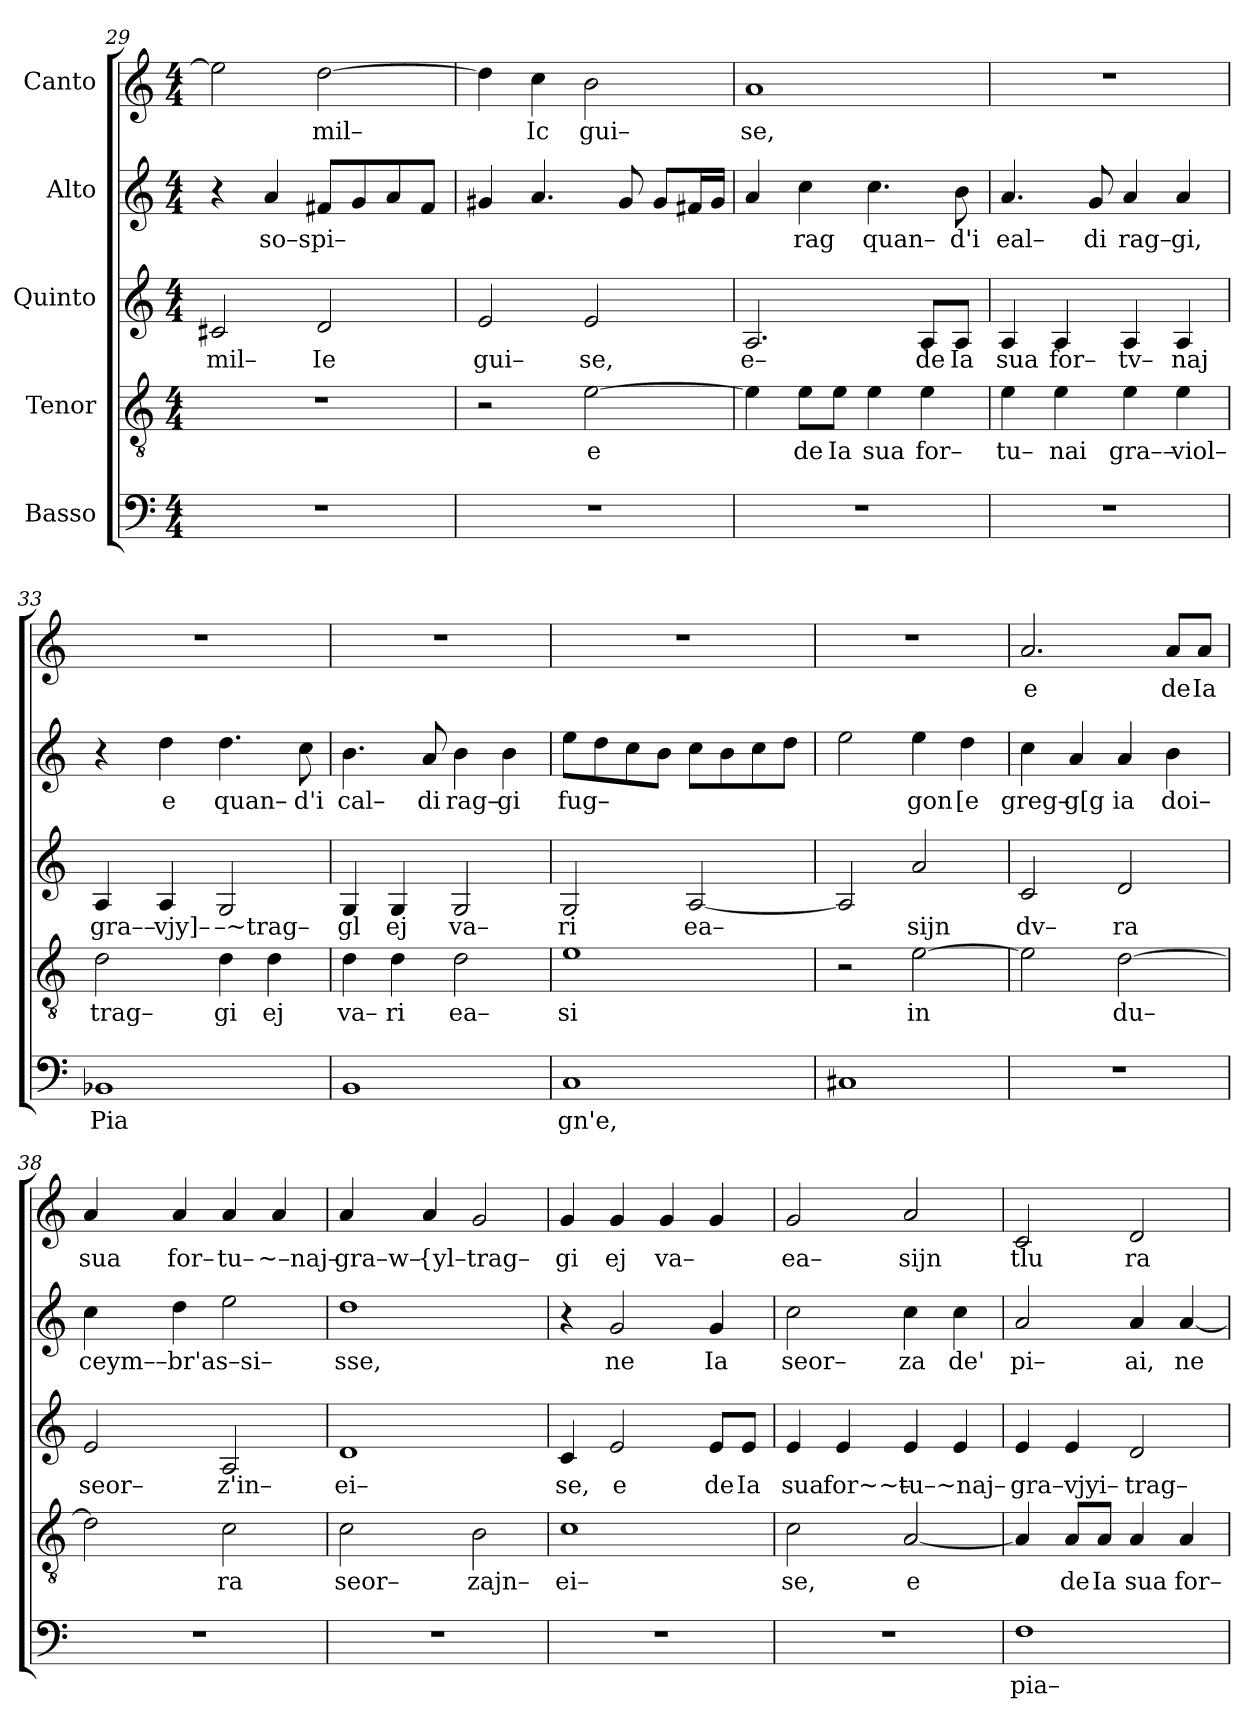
**kern	**text	**kern	**text	**kern	**text	**kern	**text	**kern	**text
*part5	*part5	*part4	*part4	*part3	*part3	*part2	*part2	*part1	*part1
*staff5	*staff5	*staff4	*staff4	*staff3	*staff3	*staff2	*staff2	*staff1	*staff1
*I"Basso	*	*I"Tenor	*	*I"Quinto	*	*I"Alto	*	*I"Canto	*
*clefF4	*	*clefGv2	*	*clefG2	*	*clefG2	*	*clefG2	*
*k[]	*	*k[]	*	*k[]	*	*k[]	*	*k[]	*
*M4/4	*	*M4/4	*	*M4/4	*	*M4/4	*	*M4/4	*
=29	=29	=29	=29	=29	=29	=29	=29	=29	=29
!	!	!	!	!	!LO:LY:b	!	!	!	!
1r	.	1r	.	2c#X/	mil–	4r	.	2ee\]	.
!	!	!	!	!	!	!	!LO:LY:b	!	!
.	.	.	.	.	.	4a/	so–spi–	.	.
!	!	!	!	!	!LO:LY:b	!	!	!	!LO:LY:b
.	.	.	.	2d/	Ie	8f#X/L	.	[2dd\	mil–
.	.	.	.	.	.	8g/	.	.	.
.	.	.	.	.	.	8a/	.	.	.
.	.	.	.	.	.	8f#/J	.	.	.
=30	=30	=30	=30	=30	=30	=30	=30	=30	=30
!	!	!	!	!	!LO:LY:b	!	!	!	!
1r	.	2r	.	2e/	gui–	4g#X/	.	4dd\]	.
!	!	!	!	!	!	!	!	!	!LO:LY:b
.	.	.	.	.	.	4.a/	.	4cc\	Ic
!	!	!	!LO:LY:b	!	!LO:LY:b	!	!	!	!LO:LY:b
.	.	[2e\	e	2e/	se,	.	.	2b\	gui–
.	.	.	.	.	.	8g#/	.	.	.
.	.	.	.	.	.	8g#/L	.	.	.
.	.	.	.	.	.	16f#X/L	.	.	.
.	.	.	.	.	.	16g#/JJ	.	.	.
=31	=31	=31	=31	=31	=31	=31	=31	=31	=31
!	!	!	!	!	!LO:LY:b	!	!	!	!LO:LY:b
1r	.	4e\]	.	2.A/	e–	4a/	.	1a	se,
!	!	!	!LO:LY:b	!	!	!	!LO:LY:b	!	!
.	.	8e\L	de	.	.	4cc\	rag	.	.
!	!	!	!LO:LY:b	!	!	!	!	!	!
.	.	8e\J	Ia	.	.	.	.	.	.
!	!	!	!LO:LY:b	!	!	!	!LO:LY:b	!	!
.	.	4e\	sua	.	.	4.cc\	quan–	.	.
!	!	!	!LO:LY:b	!	!LO:LY:b	!	!	!	!
.	.	4e\	for–	8A/L	de	.	.	.	.
!	!	!	!	!	!LO:LY:b	!	!LO:LY:b	!	!
.	.	.	.	8A/J	Ia	8b\	d'i	.	.
=32	=32	=32	=32	=32	=32	=32	=32	=32	=32
!	!	!	!LO:LY:b	!	!LO:LY:b	!	!LO:LY:b	!	!
1r	.	4e\	tu–	4A/	sua	4.a/	eal–	1r	.
!	!	!	!LO:LY:b	!	!LO:LY:b	!	!	!	!
.	.	4e\	nai	4A/	for–	.	.	.	.
!	!	!	!	!	!	!	!LO:LY:b	!	!
.	.	.	.	.	.	8g/	di	.	.
!	!	!	!LO:LY:b	!	!LO:LY:b	!	!LO:LY:b	!	!
.	.	4e\	gra––	4A/	tv–	4a/	rag–	.	.
!	!	!	!LO:LY:b	!	!LO:LY:b	!	!LO:LY:b	!	!
.	.	4e\	viol–	4A/	naj	4a/	gi,	.	.
=33	=33	=33	=33	=33	=33	=33	=33	=33	=33
!	!LO:LY:b	!	!LO:LY:b	!	!LO:LY:b	!	!	!	!
1BB-X	Pia	2d\	trag–	4A/	gra––	4r	.	1r	.
!	!	!	!	!	!LO:LY:b	!	!LO:LY:b	!	!
.	.	.	.	4A/	vjy]–	4dd\	e	.	.
!	!	!	!LO:LY:b	!	!LO:LY:b	!	!LO:LY:b	!	!
.	.	4d\	gi	2G/	–~trag–	4.dd\	quan–	.	.
!	!	!	!LO:LY:b	!	!	!	!	!	!
.	.	4d\	ej	.	.	.	.	.	.
!	!	!	!	!	!	!	!LO:LY:b	!	!
.	.	.	.	.	.	8cc\	d'i	.	.
=34	=34	=34	=34	=34	=34	=34	=34	=34	=34
!	!	!	!LO:LY:b	!	!LO:LY:b	!	!LO:LY:b	!	!
1BB	.	4d\	va–	4G/	gl	4.b\	cal–	1r	.
!	!	!	!LO:LY:b	!	!LO:LY:b	!	!	!	!
.	.	4d\	ri	4G/	ej	.	.	.	.
!	!	!	!	!	!	!	!LO:LY:b	!	!
.	.	.	.	.	.	8a/	di	.	.
!	!	!	!LO:LY:b	!	!LO:LY:b	!	!LO:LY:b	!	!
.	.	2d\	ea–	2G/	va–	4b\	rag–	.	.
!	!	!	!	!	!	!	!LO:LY:b	!	!
.	.	.	.	.	.	4b\	gi	.	.
=35	=35	=35	=35	=35	=35	=35	=35	=35	=35
!	!LO:LY:b	!	!LO:LY:b	!	!LO:LY:b	!	!LO:LY:b	!	!
1C	gn'e,	1e	si	2G/	ri	8ee\L	fug–	1r	.
.	.	.	.	.	.	8dd\	.	.	.
.	.	.	.	.	.	8cc\	.	.	.
.	.	.	.	.	.	8b\J	.	.	.
!	!	!	!	!	!LO:LY:b	!	!	!	!
.	.	.	.	[2A/	ea–	8cc\L	.	.	.
.	.	.	.	.	.	8b\	.	.	.
.	.	.	.	.	.	8cc\	.	.	.
.	.	.	.	.	.	8dd\J	.	.	.
=36	=36	=36	=36	=36	=36	=36	=36	=36	=36
1C#X	.	2r	.	2A/]	.	2ee\	.	1r	.
!	!	!	!LO:LY:b	!	!LO:LY:b	!	!LO:LY:b	!	!
.	.	[2e\	in	2a/	sijn	4ee\	gon	.	.
!	!	!	!	!	!	!	!LO:LY:b	!	!
.	.	.	.	.	.	4dd\	[e	.	.
=37	=37	=37	=37	=37	=37	=37	=37	=37	=37
!	!	!	!	!	!LO:LY:b	!	!LO:LY:b	!	!LO:LY:b
1r	.	2e\]	.	2c/	dv–	4cc\	greg–	2.a/	e
!	!	!	!	!	!	!	!LO:LY:b	!	!
.	.	.	.	.	.	4a/	g[g	.	.
!	!	!	!LO:LY:b	!	!LO:LY:b	!	!LO:LY:b	!	!
.	.	[2d\	du–	2d/	ra	4a/	ia	.	.
!	!	!	!	!	!	!	!LO:LY:b	!	!LO:LY:b
.	.	.	.	.	.	4b\	doi–	8a/L	de
!	!	!	!	!	!	!	!	!	!LO:LY:b
.	.	.	.	.	.	.	.	8a/J	Ia
=38	=38	=38	=38	=38	=38	=38	=38	=38	=38
!	!	!	!	!	!LO:LY:b	!	!LO:LY:b	!	!LO:LY:b
1r	.	2d\]	.	2e/	seor–	4cc\	ceym––	4a/	sua
!	!	!	!	!	!	!	!LO:LY:b	!	!LO:LY:b
.	.	.	.	.	.	4dd\	br'as–si–	4a/	for–
!	!	!	!LO:LY:b	!	!LO:LY:b	!	!	!	!LO:LY:b
.	.	2c\	ra	2A/	z'in–	2ee\	.	4a/	tu–
!	!	!	!	!	!	!	!	!	!LO:LY:b
.	.	.	.	.	.	.	.	4a/	~–naj–
=39	=39	=39	=39	=39	=39	=39	=39	=39	=39
!	!	!	!LO:LY:b	!	!LO:LY:b	!	!LO:LY:b	!	!LO:LY:b
1r	.	2c\	seor–	1d	ei–	1dd	sse,	4a/	gra–w–
!	!	!	!	!	!	!	!	!	!LO:LY:b
.	.	.	.	.	.	.	.	4a/	{yl–trag–
!	!	!	!LO:LY:b	!	!	!	!	!	!
.	.	2B\	zajn–	.	.	.	.	2g/	.
=40	=40	=40	=40	=40	=40	=40	=40	=40	=40
!	!	!	!LO:LY:b	!	!LO:LY:b	!	!	!	!LO:LY:b
1r	.	1c	ei–	4c/	se,	4r	.	4g/	gi
!	!	!	!	!	!LO:LY:b	!	!LO:LY:b	!	!LO:LY:b
.	.	.	.	2e/	e	2g/	ne	4g/	ej
!	!	!	!	!	!	!	!	!	!LO:LY:b
.	.	.	.	.	.	.	.	4g/	va–
!	!	!	!	!	!LO:LY:b	!	!LO:LY:b	!	!
.	.	.	.	8e/L	de	4g/	Ia	4g/	.
!	!	!	!	!	!LO:LY:b	!	!	!	!
.	.	.	.	8e/J	Ia	.	.	.	.
=41	=41	=41	=41	=41	=41	=41	=41	=41	=41
!	!	!	!LO:LY:b	!	!LO:LY:b	!	!LO:LY:b	!	!LO:LY:b
1r	.	2c\	se,	4e/	sua	2cc\	seor–	2g/	ea–
!	!	!	!	!	!LO:LY:b	!	!	!	!
.	.	.	.	4e/	for~~–	.	.	.	.
!	!	!	!LO:LY:b	!	!LO:LY:b	!	!LO:LY:b	!	!LO:LY:b
.	.	[2A/	e	4e/	tu–~naj–	4cc\	za	2a/	sijn
!	!	!	!	!	!	!	!LO:LY:b	!	!
.	.	.	.	4e/	.	4cc\	de'	.	.
=42	=42	=42	=42	=42	=42	=42	=42	=42	=42
!	!LO:LY:b	!	!	!	!LO:LY:b	!	!LO:LY:b	!	!LO:LY:b
1F	pia–	4A/]	.	4e/	gra–vjyi–	2a/	pi–	2c/	tlu
!	!	!	!LO:LY:b	!	!	!	!	!	!
.	.	8A/L	de	4e/	.	.	.	.	.
!	!	!	!LO:LY:b	!	!	!	!	!	!
.	.	8A/J	Ia	.	.	.	.	.	.
!	!	!	!LO:LY:b	!	!LO:LY:b	!	!LO:LY:b	!	!LO:LY:b
.	.	4A/	sua	2d/	trag–	4a/	ai,	2d/	ra
!	!	!	!LO:LY:b	!	!	!	!LO:LY:b	!	!
.	.	4A/	for–	.	.	[4a/	ne	.	.
=	=	=	=	=	=	=	=	=	=
*-	*-	*-	*-	*-	*-	*-	*-	*-	*-
